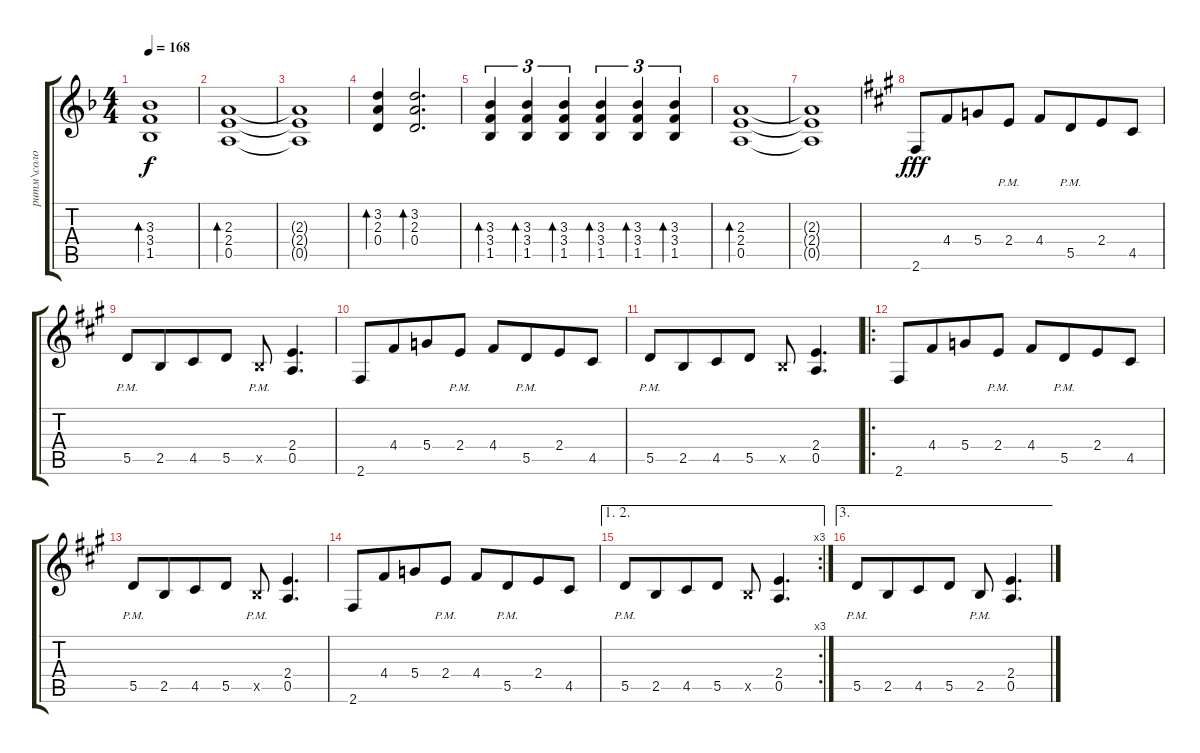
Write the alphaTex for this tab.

\track ("ритм\\соло" "ритм\\соло") {instrument overdrivenguitar}
\staff {score tabs}
\tuning (E4 B3 G3 D3 A2 E2) {hide}
\ts (4 4)
\tempo 168
\clef g2
\ks dminor
(3.3 3.4 1.5).1{bd 60 dy f} |
(2.3 2.4 0.5).1{bd 60} |
(2.3{t} 2.4{t} 0.5{t}).1 |
(3.2 2.3 0.4).4{bd 60} (3.2 2.3 0.4).2{d bd 60} |
(3.3 3.4 1.5).4{tu (3 2) bd 60} (3.3 3.4 1.5).4{tu (3 2) bd 60} (3.3 3.4 1.5).4{tu (3 2) bd 60} (3.3 3.4 1.5).4{tu (3 2) bd 60} (3.3 3.4 1.5).4{tu (3 2) bd 60} (3.3 3.4 1.5).4{tu (3 2) bd 60} |
(2.3 2.4 0.5).1{bd 60} |
(2.3{t} 2.4{t} 0.5{t}).1 |
\ks f#minor
2.6.8{dy fff} 4.4.8{beam merge} 5.4.8 2.4{pm}.8 4.4.8 5.5{pm}.8{beam merge} 2.4.8 4.5.8 |
5.5{pm}.8 2.5.8{beam merge} 4.5.8 5.5.8 2.5{pm x}.8 (2.4 0.5).4{d} |
2.6.8 4.4.8{beam merge} 5.4.8 2.4{pm}.8 4.4.8 5.5{pm}.8{beam merge} 2.4.8 4.5.8 |
5.5{pm}.8 2.5.8{beam merge} 4.5.8 5.5.8 2.5{x}.8 (2.4 0.5).4{d} |
\ro
2.6.8 4.4.8{beam merge} 5.4.8 2.4{pm}.8 4.4.8 5.5{pm}.8{beam merge} 2.4.8 4.5.8 |
5.5{pm}.8 2.5.8{beam merge} 4.5.8 5.5.8 2.5{pm x}.8 (2.4 0.5).4{d} |
2.6.8 4.4.8{beam merge} 5.4.8 2.4{pm}.8 4.4.8 5.5{pm}.8{beam merge} 2.4.8 4.5.8 |
\ae (1 2)
\rc 3
5.5{pm}.8 2.5.8{beam merge} 4.5.8 5.5.8 2.5{x}.8 (2.4 0.5).4{d} |
\ae 3
5.5{pm}.8 2.5.8{beam merge} 4.5.8 5.5.8 2.5{pm}.8 (2.4 0.5).4{d}
